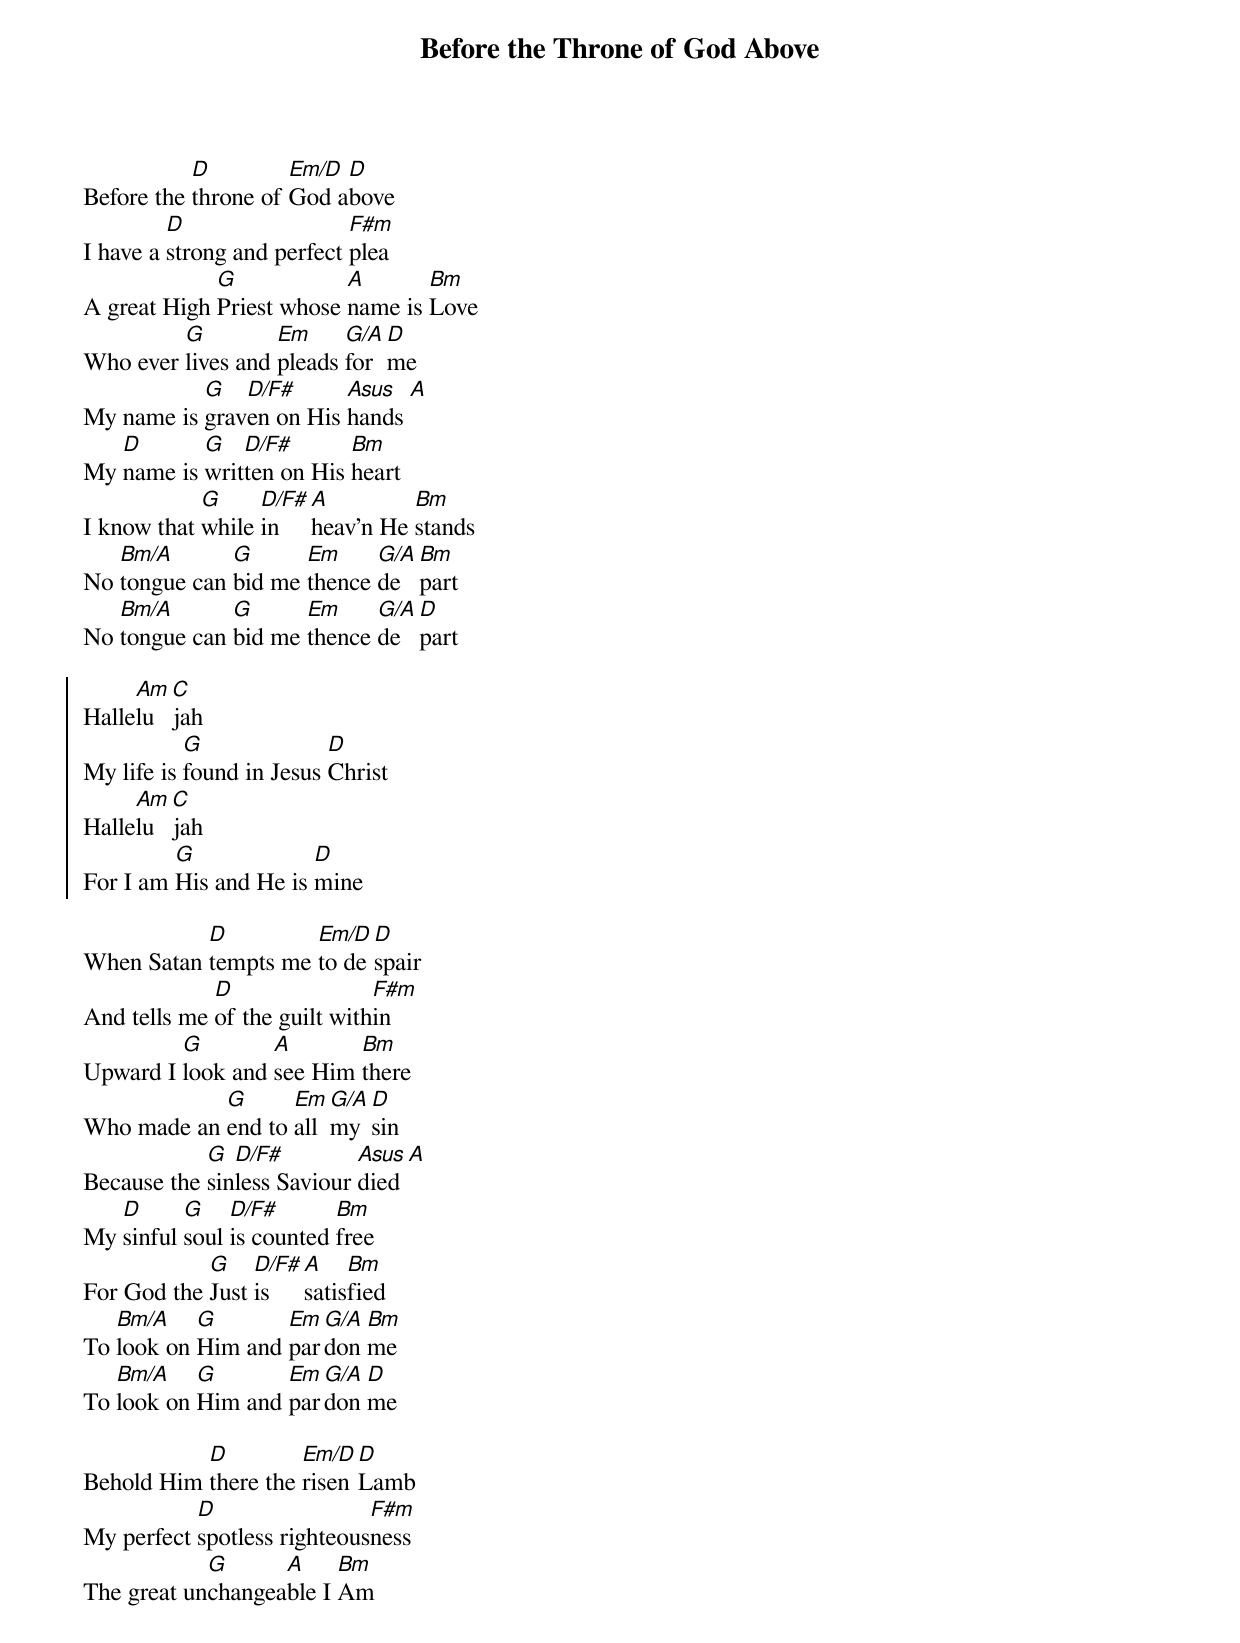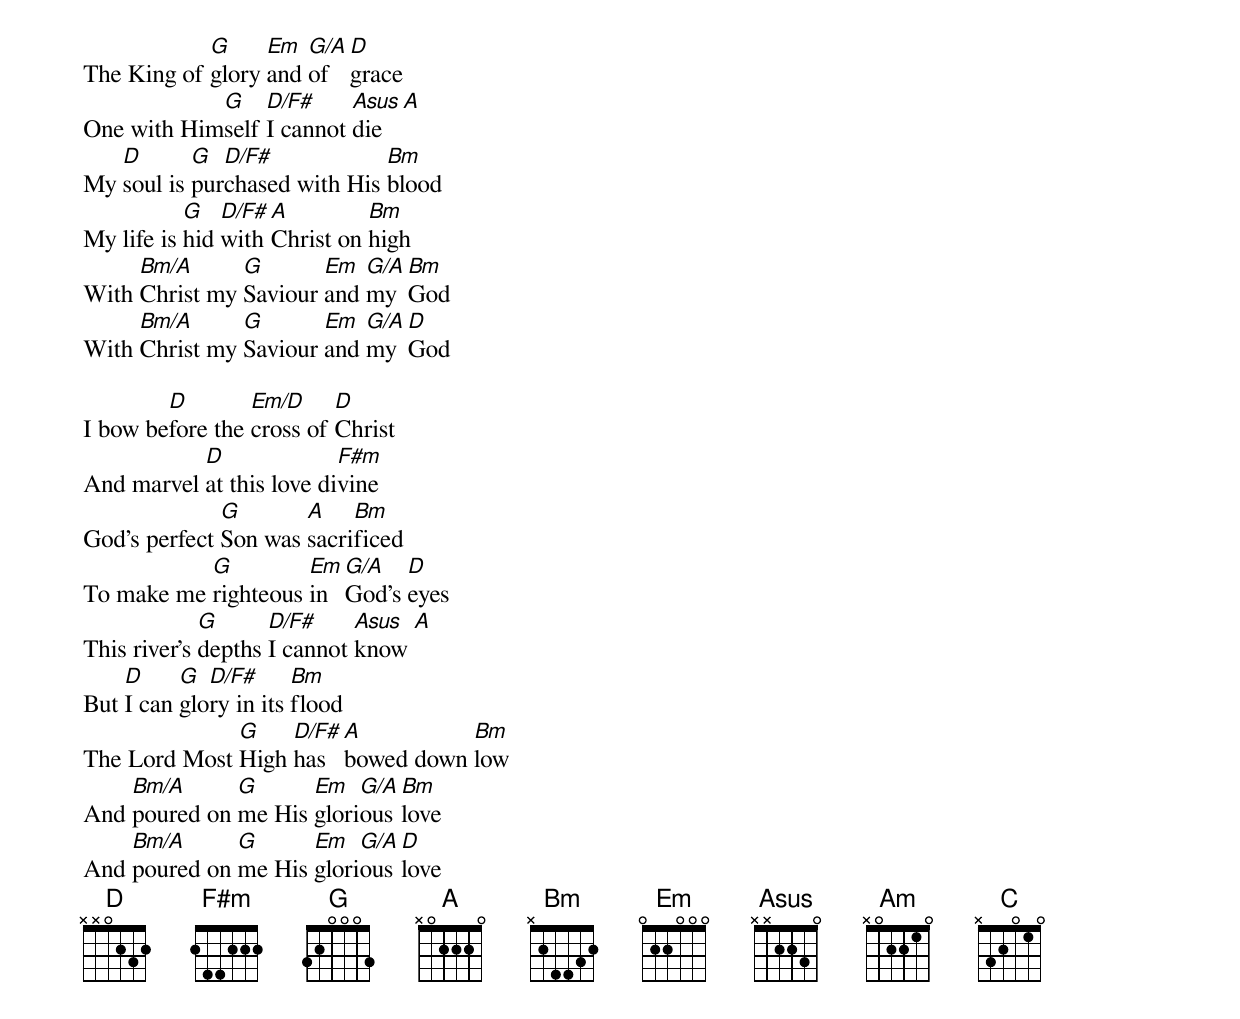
{title: Before the Throne of God Above}
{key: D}
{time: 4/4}
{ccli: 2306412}
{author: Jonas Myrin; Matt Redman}
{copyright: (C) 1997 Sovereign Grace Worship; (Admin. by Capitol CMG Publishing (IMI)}

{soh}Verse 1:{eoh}
Before the [D]throne of [Em/D]God a[D]bove
I have a [D]strong and perfect [F#m]plea
A great High [G]Priest whose [A]name is [Bm]Love
Who ever [G]lives and [Em]pleads [G/A]for [D]me
My name is [G]grav[D/F#]en on His [Asus]hands [A]
My [D]name is [G]writ[D/F#]ten on His [Bm]heart
I know that [G]while [D/F#]in [A]heav'n He [Bm]stands
No [Bm/A]tongue can [G]bid me [Em]thence [G/A]de[Bm]part
No [Bm/A]tongue can [G]bid me [Em]thence [G/A]de[D]part

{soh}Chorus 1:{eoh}
{soc}
Halle[Am]lu[C]jah
My life is [G]found in Jesus [D]Christ
Halle[Am]lu[C]jah
For I am [G]His and He is [D]mine
{eoc}

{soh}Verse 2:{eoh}
When Satan [D]tempts me [Em/D]to de[D]spair
And tells me [D]of the guilt with[F#m]in
Upward I [G]look and [A]see Him [Bm]there
Who made an [G]end to [Em]all [G/A]my [D]sin
Because the [G]sin[D/F#]less Saviour [Asus]died [A]
My [D]sinful [G]soul [D/F#]is counted [Bm]free
For God the [G]Just [D/F#]is [A]satis[Bm]fied
To [Bm/A]look on [G]Him and [Em]par[G/A]don [Bm]me
To [Bm/A]look on [G]Him and [Em]par[G/A]don [D]me

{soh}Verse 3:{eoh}
Behold Him [D]there the [Em/D]risen [D]Lamb
My perfect [D]spotless righteous[F#m]ness
The great un[G]changea[A]ble I [Bm]Am
The King of [G]glory [Em]and [G/A]of [D]grace
One with Him[G]self [D/F#]I cannot [Asus]die [A]
My [D]soul is [G]pur[D/F#]chased with His [Bm]blood
My life is [G]hid [D/F#]with [A]Christ on [Bm]high
With [Bm/A]Christ my [G]Saviour [Em]and [G/A]my [Bm]God
With [Bm/A]Christ my [G]Saviour [Em]and [G/A]my [D]God

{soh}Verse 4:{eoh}
I bow be[D]fore the [Em/D]cross of [D]Christ
And marvel [D]at this love di[F#m]vine
God's perfect [G]Son was [A]sacri[Bm]ficed
To make me [G]righteous [Em]in [G/A]God's [D]eyes
This river's [G]depths [D/F#]I cannot [Asus]know [A]
But [D]I can [G]glo[D/F#]ry in its [Bm]flood
The Lord Most [G]High [D/F#]has [A]bowed down [Bm]low
And [Bm/A]poured on [G]me His [Em]glori[G/A]ous [Bm]love
And [Bm/A]poured on [G]me His [Em]glori[G/A]ous [D]love
